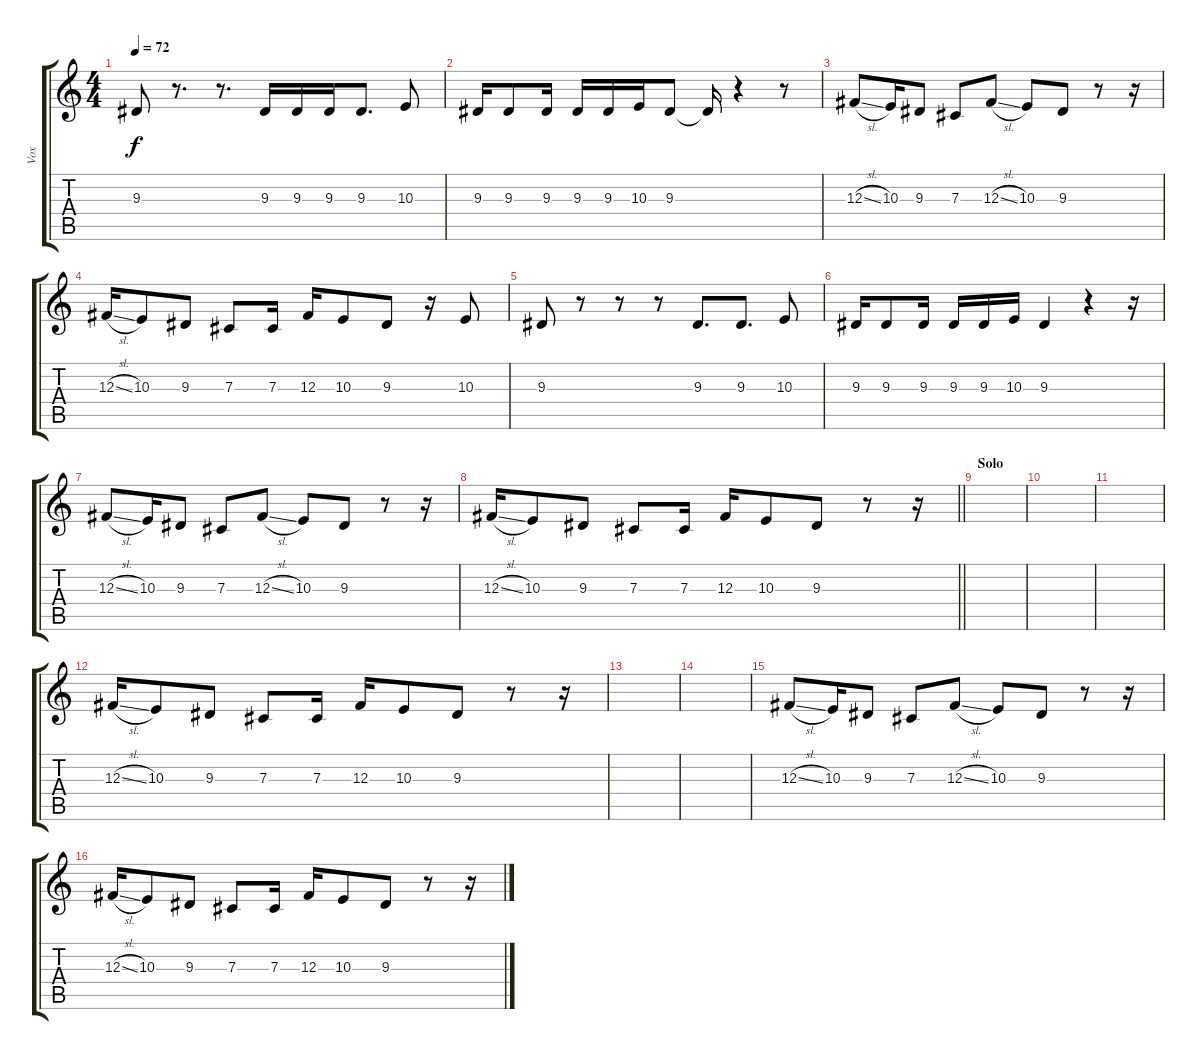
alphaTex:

\track ("Vox" "Vox") {instrument bassoon}
\staff {score tabs}
\tuning (Eb4 Bb3 Gb3 Db3 Ab2 Db2) {hide}
\ts (4 4)
\tempo 72
\clef g2
\ks c
9.3{t}.8{dy f} r.8{d} r.8{d} 9.3.16 9.3.16 9.3.16 9.3.8{d} 10.3.8 |
9.3.16 9.3.8 9.3.16 9.3.16 9.3.16 10.3.16 9.3.8 9.3{t}.16 r.4 r.8 |
12.3{sl}.8 10.3.16 9.3.8 7.3.8 12.3{sl}.8 10.3.8 9.3.8 r.8 r.16 |
12.3{sl}.16 10.3.8 9.3.8 7.3.8 7.3.16 12.3.16 10.3.8 9.3.8 r.16 10.3.8 |
9.3.8 r.8 r.8 r.8 9.3.8{d} 9.3.8{d} 10.3.8 |
9.3.16 9.3.8 9.3.16 9.3.16 9.3.16 10.3.16 9.3.4 r.4 r.16 |
12.3{sl}.8 10.3.16 9.3.8 7.3.8 12.3{sl}.8 10.3.8 9.3.8 r.8 r.16 |
\barLineRight lightlight
12.3{sl}.16 10.3.8 9.3.8 7.3.8 7.3.16 12.3.16 10.3.8 9.3.8 r.8 r.16 |
\section ("" "Solo")
|
|
|
12.3{sl}.16 10.3.8 9.3.8 7.3.8 7.3.16 12.3.16 10.3.8 9.3.8 r.8 r.16 |
|
|
12.3{sl}.8 10.3.16 9.3.8 7.3.8 12.3{sl}.8 10.3.8 9.3.8 r.8 r.16 |
12.3{sl}.16 10.3.8 9.3.8 7.3.8 7.3.16 12.3.16 10.3.8 9.3.8 r.8 r.16
